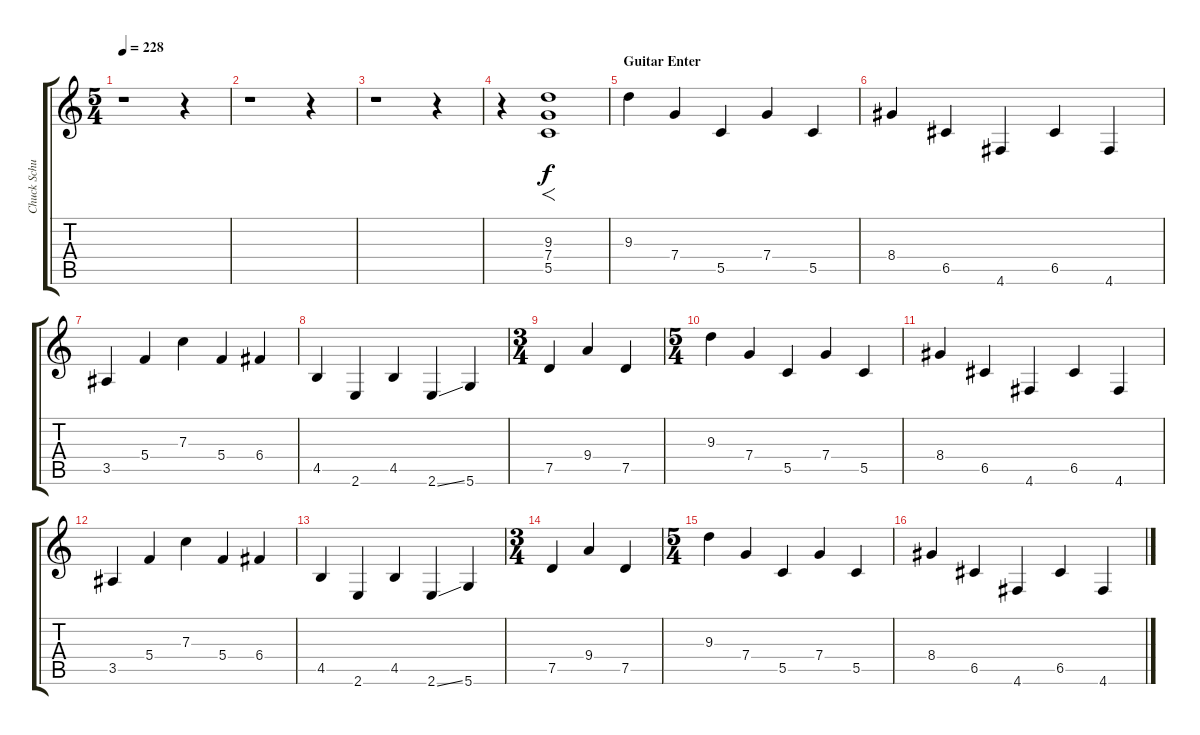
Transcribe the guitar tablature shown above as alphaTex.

\track ("Chuck Schuldiner" "Chuck Schu") {instrument distortionguitar}
\staff {score tabs}
\tuning (D4 A3 F3 C3 G2 D2) {hide}
\ts (5 4)
\tempo 228
\clef g2
\ks c
r.1{dy f} r.4 |
r.1 r.4 |
r.1 r.4 |
r.4 (9.3 7.4 5.5).1{f} |
\section ("" "Guitar Enter")
9.3.4{volume 16} 7.4.4 5.5.4 7.4.4 5.5.4 |
8.4.4 6.5.4 4.6.4 6.5.4 4.6.4 |
3.5.4 5.4.4 7.3.4 5.4.4 6.4.4 |
4.5.4 2.6.4 4.5.4 2.6{ss}.4 5.6.4 |
\ts (3 4)
7.5.4 9.4.4 7.5.4 |
\ts (5 4)
9.3.4 7.4.4 5.5.4 7.4.4 5.5.4 |
8.4.4 6.5.4 4.6.4 6.5.4 4.6.4 |
3.5.4 5.4.4 7.3.4 5.4.4 6.4.4 |
4.5.4 2.6.4 4.5.4 2.6{ss}.4 5.6.4 |
\ts (3 4)
7.5.4 9.4.4 7.5.4 |
\ts (5 4)
9.3.4 7.4.4 5.5.4 7.4.4 5.5.4 |
8.4.4 6.5.4 4.6.4 6.5.4 4.6.4
